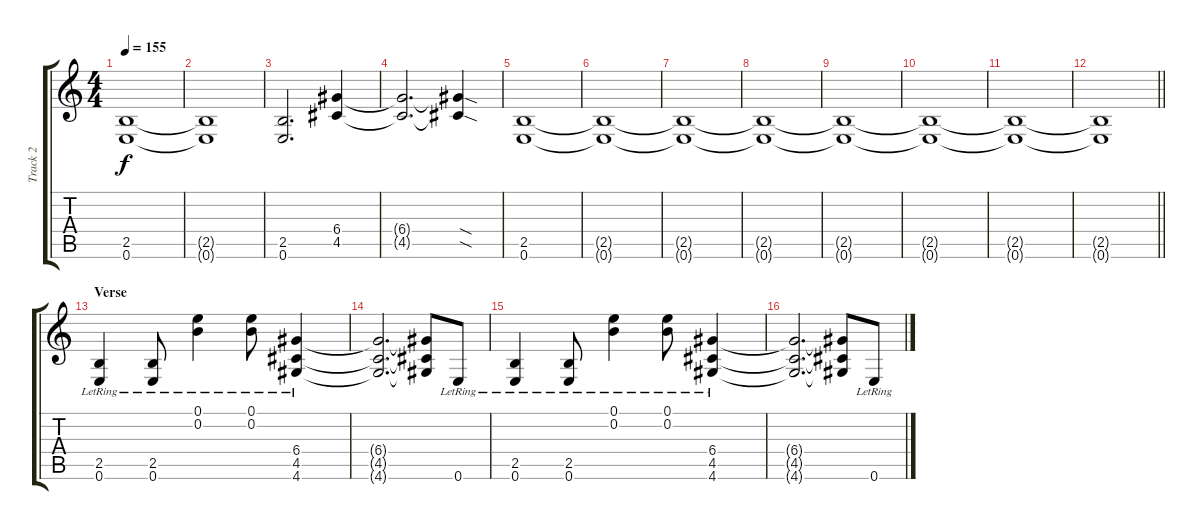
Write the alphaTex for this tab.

\track ("Track 2" "Track 2") {instrument overdrivenguitar}
\staff {score tabs}
\tuning (E4 B3 G3 D3 A2 E2) {hide}
\ts (4 4)
\tempo 155
\clef g2
\ks c
(2.5 0.6).1{dy f} |
(2.5{t} 0.6{t}).1 |
(2.5 0.6).2{d} (6.4 4.5).4 |
(6.4{t} 4.5{t}).2{d} (6.4{sod t} 4.5{sod t}).4 |
(2.5 0.6).1 |
(2.5{t} 0.6{t}).1 |
(2.5{t} 0.6{t}).1 |
(2.5{t} 0.6{t}).1 |
(2.5{t} 0.6{t}).1 |
(2.5{t} 0.6{t}).1 |
(2.5{t} 0.6{t}).1 |
\barLineRight lightlight
(2.5{t} 0.6{t}).1 |
\section ("" "Verse")
(2.5{lr} 0.6{lr}).4 (2.5{lr} 0.6{lr}).8 (0.1{lr} 0.2{lr}).4 (0.1{lr} 0.2{lr}).8 (6.4{lr} 4.5{lr} 4.6{lr}).4 |
(6.4{t} 4.5{t} 4.6{t}).2{d} (6.4{t} 4.5{t} 4.6{t}).8 0.6{lr}.8 |
(2.5{lr} 0.6{lr}).4 (2.5{lr} 0.6{lr}).8 (0.1{lr} 0.2{lr}).4 (0.1{lr} 0.2{lr}).8 (6.4{lr} 4.5{lr} 4.6{lr}).4 |
(6.4{t} 4.5{t} 4.6{t}).2{d} (6.4{t} 4.5{t} 4.6{t}).8 0.6{lr}.8
